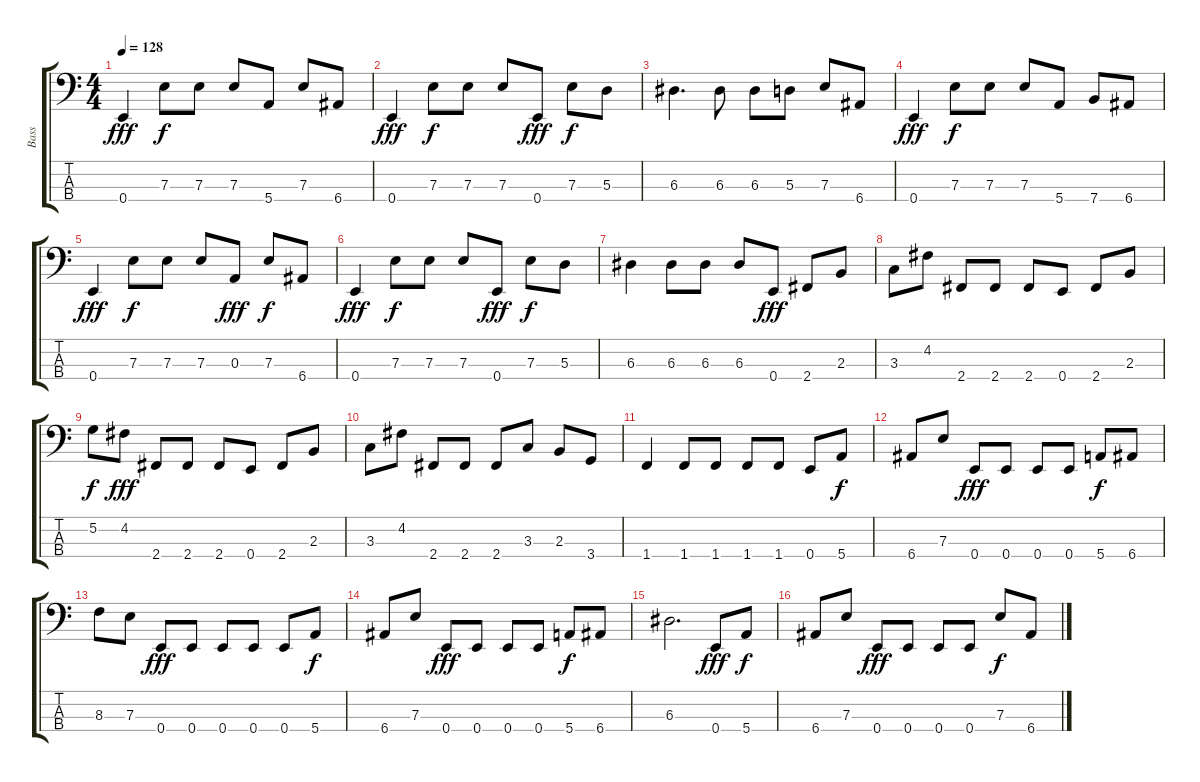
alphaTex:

\track ("Bass" "Bass") {instrument electricbasspick}
\staff {score tabs}
\tuning (G2 D2 A1 E1) {hide}
\ts (4 4)
\tempo 128
\clef f4
\ks c
0.4.4{dy fff} 7.3.8{dy f} 7.3.8 7.3.8 5.4.8 7.3.8 6.4.8 |
0.4.4{dy fff} 7.3.8{dy f} 7.3.8 7.3.8 0.4.8{dy fff} 7.3.8{dy f} 5.3.8 |
6.3.4{d} 6.3.8 6.3.8 5.3.8 7.3.8 6.4.8 |
0.4.4{dy fff} 7.3.8{dy f} 7.3.8 7.3.8 5.4.8 7.4.8 6.4.8 |
0.4.4{dy fff} 7.3.8{dy f} 7.3.8 7.3.8 0.3.8{dy fff} 7.3.8{dy f} 6.4.8 |
0.4.4{dy fff} 7.3.8{dy f} 7.3.8 7.3.8 0.4.8{dy fff} 7.3.8{dy f} 5.3.8 |
6.3.4 6.3.8 6.3.8 6.3.8 0.4.8{dy fff} 2.4.8 2.3.8 |
3.3.8 4.2.8 2.4.8 2.4.8 2.4.8 0.4.8 2.4.8 2.3.8 |
5.2.8{dy f} 4.2.8{dy fff} 2.4.8 2.4.8 2.4.8 0.4.8 2.4.8 2.3.8 |
3.3.8 4.2.8 2.4.8 2.4.8 2.4.8 3.3.8 2.3.8 3.4.8 |
1.4.4 1.4.8 1.4.8 1.4.8 1.4.8 0.4.8 5.4.8{dy f} |
6.4.8 7.3.8 0.4.8{dy fff} 0.4.8 0.4.8 0.4.8 5.4.8{dy f} 6.4.8 |
8.3.8 7.3.8 0.4.8{dy fff} 0.4.8 0.4.8 0.4.8 0.4.8 5.4.8{dy f} |
6.4.8 7.3.8 0.4.8{dy fff} 0.4.8 0.4.8 0.4.8 5.4.8{dy f} 6.4.8 |
6.3.2{d} 0.4.8{dy fff} 5.4.8{dy f} |
6.4.8 7.3.8 0.4.8{dy fff} 0.4.8 0.4.8 0.4.8 7.3.8{dy f} 6.4.8
